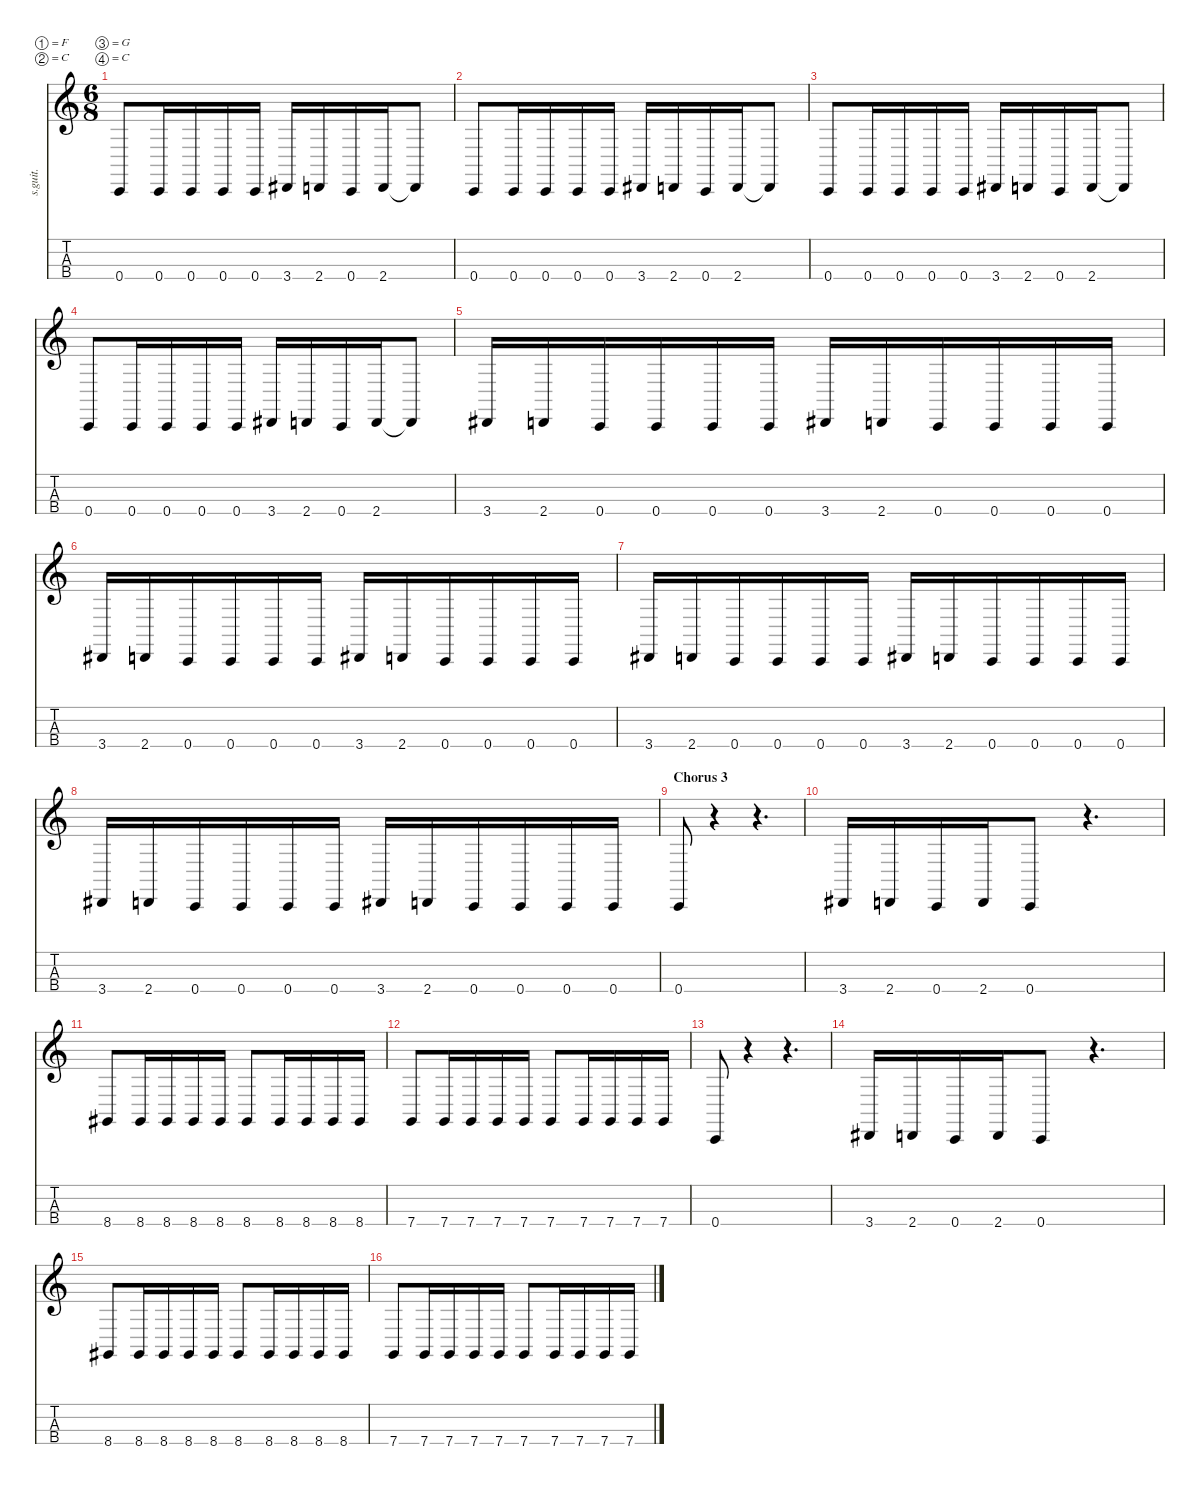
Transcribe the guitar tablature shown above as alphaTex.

\defaultSystemsLayout 4
\hideDynamics
\bracketExtendMode nobrackets
\track ("Shavo Odadjian" "s.guit.") {instrument electricbasspick}
\staff {score tabs}
\tuning (F2 C2 G1 C1)
\ts (6 8)
\tempo (123 hide)
\clef g2
\ks c
0.4.8{lyrics (0 "") lyrics (1 "") lyrics (2 "") lyrics (3 "") lyrics (4 "") dy f} 0.4.16{lyrics (0 "") lyrics (1 "") lyrics (2 "") lyrics (3 "") lyrics (4 "")} 0.4.16{lyrics (0 "") lyrics (1 "") lyrics (2 "") lyrics (3 "") lyrics (4 "")} 0.4.16{lyrics (0 "") lyrics (1 "") lyrics (2 "") lyrics (3 "") lyrics (4 "")} 0.4.16{lyrics (0 "") lyrics (1 "") lyrics (2 "") lyrics (3 "") lyrics (4 "")} 3.4{acc #}.16{lyrics (0 "") lyrics (1 "") lyrics (2 "") lyrics (3 "") lyrics (4 "")} 2.4.16{lyrics (0 "") lyrics (1 "") lyrics (2 "") lyrics (3 "") lyrics (4 "")} 0.4.16{lyrics (0 "") lyrics (1 "") lyrics (2 "") lyrics (3 "") lyrics (4 "")} 2.4.16{lyrics (0 "") lyrics (1 "") lyrics (2 "") lyrics (3 "") lyrics (4 "")} 2.4{t}.8{lyrics (0 "") lyrics (1 "") lyrics (2 "") lyrics (3 "") lyrics (4 "")} |
0.4.8{lyrics (0 "") lyrics (1 "") lyrics (2 "") lyrics (3 "") lyrics (4 "")} 0.4.16{lyrics (0 "") lyrics (1 "") lyrics (2 "") lyrics (3 "") lyrics (4 "")} 0.4.16{lyrics (0 "") lyrics (1 "") lyrics (2 "") lyrics (3 "") lyrics (4 "")} 0.4.16{lyrics (0 "") lyrics (1 "") lyrics (2 "") lyrics (3 "") lyrics (4 "")} 0.4.16{lyrics (0 "") lyrics (1 "") lyrics (2 "") lyrics (3 "") lyrics (4 "")} 3.4{acc #}.16{lyrics (0 "") lyrics (1 "") lyrics (2 "") lyrics (3 "") lyrics (4 "")} 2.4.16{lyrics (0 "") lyrics (1 "") lyrics (2 "") lyrics (3 "") lyrics (4 "")} 0.4.16{lyrics (0 "") lyrics (1 "") lyrics (2 "") lyrics (3 "") lyrics (4 "")} 2.4.16{lyrics (0 "") lyrics (1 "") lyrics (2 "") lyrics (3 "") lyrics (4 "")} 2.4{t}.8{lyrics (0 "") lyrics (1 "") lyrics (2 "") lyrics (3 "") lyrics (4 "")} |
0.4.8{lyrics (0 "") lyrics (1 "") lyrics (2 "") lyrics (3 "") lyrics (4 "")} 0.4.16{lyrics (0 "") lyrics (1 "") lyrics (2 "") lyrics (3 "") lyrics (4 "")} 0.4.16{lyrics (0 "") lyrics (1 "") lyrics (2 "") lyrics (3 "") lyrics (4 "")} 0.4.16{lyrics (0 "") lyrics (1 "") lyrics (2 "") lyrics (3 "") lyrics (4 "")} 0.4.16{lyrics (0 "") lyrics (1 "") lyrics (2 "") lyrics (3 "") lyrics (4 "")} 3.4{acc #}.16{lyrics (0 "") lyrics (1 "") lyrics (2 "") lyrics (3 "") lyrics (4 "")} 2.4.16{lyrics (0 "") lyrics (1 "") lyrics (2 "") lyrics (3 "") lyrics (4 "")} 0.4.16{lyrics (0 "") lyrics (1 "") lyrics (2 "") lyrics (3 "") lyrics (4 "")} 2.4.16{lyrics (0 "") lyrics (1 "") lyrics (2 "") lyrics (3 "") lyrics (4 "")} 2.4{t}.8{lyrics (0 "") lyrics (1 "") lyrics (2 "") lyrics (3 "") lyrics (4 "")} |
0.4.8{lyrics (0 "") lyrics (1 "") lyrics (2 "") lyrics (3 "") lyrics (4 "")} 0.4.16{lyrics (0 "") lyrics (1 "") lyrics (2 "") lyrics (3 "") lyrics (4 "")} 0.4.16{lyrics (0 "") lyrics (1 "") lyrics (2 "") lyrics (3 "") lyrics (4 "")} 0.4.16{lyrics (0 "") lyrics (1 "") lyrics (2 "") lyrics (3 "") lyrics (4 "")} 0.4.16{lyrics (0 "") lyrics (1 "") lyrics (2 "") lyrics (3 "") lyrics (4 "")} 3.4{acc #}.16{lyrics (0 "") lyrics (1 "") lyrics (2 "") lyrics (3 "") lyrics (4 "")} 2.4.16{lyrics (0 "") lyrics (1 "") lyrics (2 "") lyrics (3 "") lyrics (4 "")} 0.4.16{lyrics (0 "") lyrics (1 "") lyrics (2 "") lyrics (3 "") lyrics (4 "")} 2.4.16{lyrics (0 "") lyrics (1 "") lyrics (2 "") lyrics (3 "") lyrics (4 "")} 2.4{t}.8{lyrics (0 "") lyrics (1 "") lyrics (2 "") lyrics (3 "") lyrics (4 "")} |
3.4{acc #}.16{lyrics (0 "") lyrics (1 "") lyrics (2 "") lyrics (3 "") lyrics (4 "")} 2.4.16{lyrics (0 "") lyrics (1 "") lyrics (2 "") lyrics (3 "") lyrics (4 "")} 0.4.16{lyrics (0 "") lyrics (1 "") lyrics (2 "") lyrics (3 "") lyrics (4 "")} 0.4.16{lyrics (0 "") lyrics (1 "") lyrics (2 "") lyrics (3 "") lyrics (4 "")} 0.4.16{lyrics (0 "") lyrics (1 "") lyrics (2 "") lyrics (3 "") lyrics (4 "")} 0.4.16{lyrics (0 "") lyrics (1 "") lyrics (2 "") lyrics (3 "") lyrics (4 "")} 3.4{acc #}.16{lyrics (0 "") lyrics (1 "") lyrics (2 "") lyrics (3 "") lyrics (4 "")} 2.4.16{lyrics (0 "") lyrics (1 "") lyrics (2 "") lyrics (3 "") lyrics (4 "")} 0.4.16{lyrics (0 "") lyrics (1 "") lyrics (2 "") lyrics (3 "") lyrics (4 "")} 0.4.16{lyrics (0 "") lyrics (1 "") lyrics (2 "") lyrics (3 "") lyrics (4 "")} 0.4.16{lyrics (0 "") lyrics (1 "") lyrics (2 "") lyrics (3 "") lyrics (4 "")} 0.4.16{lyrics (0 "") lyrics (1 "") lyrics (2 "") lyrics (3 "") lyrics (4 "")} |
3.4{acc #}.16{lyrics (0 "") lyrics (1 "") lyrics (2 "") lyrics (3 "") lyrics (4 "")} 2.4.16{lyrics (0 "") lyrics (1 "") lyrics (2 "") lyrics (3 "") lyrics (4 "")} 0.4.16{lyrics (0 "") lyrics (1 "") lyrics (2 "") lyrics (3 "") lyrics (4 "")} 0.4.16{lyrics (0 "") lyrics (1 "") lyrics (2 "") lyrics (3 "") lyrics (4 "")} 0.4.16{lyrics (0 "") lyrics (1 "") lyrics (2 "") lyrics (3 "") lyrics (4 "")} 0.4.16{lyrics (0 "") lyrics (1 "") lyrics (2 "") lyrics (3 "") lyrics (4 "")} 3.4{acc #}.16{lyrics (0 "") lyrics (1 "") lyrics (2 "") lyrics (3 "") lyrics (4 "")} 2.4.16{lyrics (0 "") lyrics (1 "") lyrics (2 "") lyrics (3 "") lyrics (4 "")} 0.4.16{lyrics (0 "") lyrics (1 "") lyrics (2 "") lyrics (3 "") lyrics (4 "")} 0.4.16{lyrics (0 "") lyrics (1 "") lyrics (2 "") lyrics (3 "") lyrics (4 "")} 0.4.16{lyrics (0 "") lyrics (1 "") lyrics (2 "") lyrics (3 "") lyrics (4 "")} 0.4.16{lyrics (0 "") lyrics (1 "") lyrics (2 "") lyrics (3 "") lyrics (4 "")} |
3.4{acc #}.16{lyrics (0 "") lyrics (1 "") lyrics (2 "") lyrics (3 "") lyrics (4 "")} 2.4.16{lyrics (0 "") lyrics (1 "") lyrics (2 "") lyrics (3 "") lyrics (4 "")} 0.4.16{lyrics (0 "") lyrics (1 "") lyrics (2 "") lyrics (3 "") lyrics (4 "")} 0.4.16{lyrics (0 "") lyrics (1 "") lyrics (2 "") lyrics (3 "") lyrics (4 "")} 0.4.16{lyrics (0 "") lyrics (1 "") lyrics (2 "") lyrics (3 "") lyrics (4 "")} 0.4.16{lyrics (0 "") lyrics (1 "") lyrics (2 "") lyrics (3 "") lyrics (4 "")} 3.4{acc #}.16{lyrics (0 "") lyrics (1 "") lyrics (2 "") lyrics (3 "") lyrics (4 "")} 2.4.16{lyrics (0 "") lyrics (1 "") lyrics (2 "") lyrics (3 "") lyrics (4 "")} 0.4.16{lyrics (0 "") lyrics (1 "") lyrics (2 "") lyrics (3 "") lyrics (4 "")} 0.4.16{lyrics (0 "") lyrics (1 "") lyrics (2 "") lyrics (3 "") lyrics (4 "")} 0.4.16{lyrics (0 "") lyrics (1 "") lyrics (2 "") lyrics (3 "") lyrics (4 "")} 0.4.16{lyrics (0 "") lyrics (1 "") lyrics (2 "") lyrics (3 "") lyrics (4 "")} |
3.4{acc #}.16{lyrics (0 "") lyrics (1 "") lyrics (2 "") lyrics (3 "") lyrics (4 "")} 2.4.16{lyrics (0 "") lyrics (1 "") lyrics (2 "") lyrics (3 "") lyrics (4 "")} 0.4.16{lyrics (0 "") lyrics (1 "") lyrics (2 "") lyrics (3 "") lyrics (4 "")} 0.4.16{lyrics (0 "") lyrics (1 "") lyrics (2 "") lyrics (3 "") lyrics (4 "")} 0.4.16{lyrics (0 "") lyrics (1 "") lyrics (2 "") lyrics (3 "") lyrics (4 "")} 0.4.16{lyrics (0 "") lyrics (1 "") lyrics (2 "") lyrics (3 "") lyrics (4 "")} 3.4{acc #}.16{lyrics (0 "") lyrics (1 "") lyrics (2 "") lyrics (3 "") lyrics (4 "")} 2.4.16{lyrics (0 "") lyrics (1 "") lyrics (2 "") lyrics (3 "") lyrics (4 "")} 0.4.16{lyrics (0 "") lyrics (1 "") lyrics (2 "") lyrics (3 "") lyrics (4 "")} 0.4.16{lyrics (0 "") lyrics (1 "") lyrics (2 "") lyrics (3 "") lyrics (4 "")} 0.4.16{lyrics (0 "") lyrics (1 "") lyrics (2 "") lyrics (3 "") lyrics (4 "")} 0.4.16{lyrics (0 "") lyrics (1 "") lyrics (2 "") lyrics (3 "") lyrics (4 "")} |
\section ("" "Chorus 3")
\tempo (120 hide)
0.4.8{lyrics (0 "") lyrics (1 "") lyrics (2 "") lyrics (3 "") lyrics (4 "")} r.4 r.4{d} |
3.4{acc #}.16{lyrics (0 "") lyrics (1 "") lyrics (2 "") lyrics (3 "") lyrics (4 "")} 2.4.16{lyrics (0 "") lyrics (1 "") lyrics (2 "") lyrics (3 "") lyrics (4 "")} 0.4.16{lyrics (0 "") lyrics (1 "") lyrics (2 "") lyrics (3 "") lyrics (4 "")} 2.4.16{lyrics (0 "") lyrics (1 "") lyrics (2 "") lyrics (3 "") lyrics (4 "")} 0.4.8{lyrics (0 "") lyrics (1 "") lyrics (2 "") lyrics (3 "") lyrics (4 "")} r.4{d} |
8.4{acc #}.8{lyrics (0 "") lyrics (1 "") lyrics (2 "") lyrics (3 "") lyrics (4 "")} 8.4{acc #}.16{lyrics (0 "") lyrics (1 "") lyrics (2 "") lyrics (3 "") lyrics (4 "")} 8.4{acc #}.16{lyrics (0 "") lyrics (1 "") lyrics (2 "") lyrics (3 "") lyrics (4 "")} 8.4{acc #}.16{lyrics (0 "") lyrics (1 "") lyrics (2 "") lyrics (3 "") lyrics (4 "")} 8.4{acc #}.16{lyrics (0 "") lyrics (1 "") lyrics (2 "") lyrics (3 "") lyrics (4 "")} 8.4{acc #}.8{lyrics (0 "") lyrics (1 "") lyrics (2 "") lyrics (3 "") lyrics (4 "")} 8.4{acc #}.16{lyrics (0 "") lyrics (1 "") lyrics (2 "") lyrics (3 "") lyrics (4 "")} 8.4{acc #}.16{lyrics (0 "") lyrics (1 "") lyrics (2 "") lyrics (3 "") lyrics (4 "")} 8.4{acc #}.16{lyrics (0 "") lyrics (1 "") lyrics (2 "") lyrics (3 "") lyrics (4 "")} 8.4{acc #}.16{lyrics (0 "") lyrics (1 "") lyrics (2 "") lyrics (3 "") lyrics (4 "")} |
7.4.8{lyrics (0 "") lyrics (1 "") lyrics (2 "") lyrics (3 "") lyrics (4 "")} 7.4.16{lyrics (0 "") lyrics (1 "") lyrics (2 "") lyrics (3 "") lyrics (4 "")} 7.4.16{lyrics (0 "") lyrics (1 "") lyrics (2 "") lyrics (3 "") lyrics (4 "")} 7.4.16{lyrics (0 "") lyrics (1 "") lyrics (2 "") lyrics (3 "") lyrics (4 "")} 7.4.16{lyrics (0 "") lyrics (1 "") lyrics (2 "") lyrics (3 "") lyrics (4 "")} 7.4.8{lyrics (0 "") lyrics (1 "") lyrics (2 "") lyrics (3 "") lyrics (4 "")} 7.4.16{lyrics (0 "") lyrics (1 "") lyrics (2 "") lyrics (3 "") lyrics (4 "")} 7.4.16{lyrics (0 "") lyrics (1 "") lyrics (2 "") lyrics (3 "") lyrics (4 "")} 7.4.16{lyrics (0 "") lyrics (1 "") lyrics (2 "") lyrics (3 "") lyrics (4 "")} 7.4.16{lyrics (0 "") lyrics (1 "") lyrics (2 "") lyrics (3 "") lyrics (4 "")} |
0.4.8{lyrics (0 "") lyrics (1 "") lyrics (2 "") lyrics (3 "") lyrics (4 "")} r.4 r.4{d} |
3.4{acc #}.16{lyrics (0 "") lyrics (1 "") lyrics (2 "") lyrics (3 "") lyrics (4 "")} 2.4.16{lyrics (0 "") lyrics (1 "") lyrics (2 "") lyrics (3 "") lyrics (4 "")} 0.4.16{lyrics (0 "") lyrics (1 "") lyrics (2 "") lyrics (3 "") lyrics (4 "")} 2.4.16{lyrics (0 "") lyrics (1 "") lyrics (2 "") lyrics (3 "") lyrics (4 "")} 0.4.8{lyrics (0 "") lyrics (1 "") lyrics (2 "") lyrics (3 "") lyrics (4 "")} r.4{d} |
8.4{acc #}.8{lyrics (0 "") lyrics (1 "") lyrics (2 "") lyrics (3 "") lyrics (4 "")} 8.4{acc #}.16{lyrics (0 "") lyrics (1 "") lyrics (2 "") lyrics (3 "") lyrics (4 "")} 8.4{acc #}.16{lyrics (0 "") lyrics (1 "") lyrics (2 "") lyrics (3 "") lyrics (4 "")} 8.4{acc #}.16{lyrics (0 "") lyrics (1 "") lyrics (2 "") lyrics (3 "") lyrics (4 "")} 8.4{acc #}.16{lyrics (0 "") lyrics (1 "") lyrics (2 "") lyrics (3 "") lyrics (4 "")} 8.4{acc #}.8{lyrics (0 "") lyrics (1 "") lyrics (2 "") lyrics (3 "") lyrics (4 "")} 8.4{acc #}.16{lyrics (0 "") lyrics (1 "") lyrics (2 "") lyrics (3 "") lyrics (4 "")} 8.4{acc #}.16{lyrics (0 "") lyrics (1 "") lyrics (2 "") lyrics (3 "") lyrics (4 "")} 8.4{acc #}.16{lyrics (0 "") lyrics (1 "") lyrics (2 "") lyrics (3 "") lyrics (4 "")} 8.4{acc #}.16{lyrics (0 "") lyrics (1 "") lyrics (2 "") lyrics (3 "") lyrics (4 "")} |
7.4.8{lyrics (0 "") lyrics (1 "") lyrics (2 "") lyrics (3 "") lyrics (4 "")} 7.4.16{lyrics (0 "") lyrics (1 "") lyrics (2 "") lyrics (3 "") lyrics (4 "")} 7.4.16{lyrics (0 "") lyrics (1 "") lyrics (2 "") lyrics (3 "") lyrics (4 "")} 7.4.16{lyrics (0 "") lyrics (1 "") lyrics (2 "") lyrics (3 "") lyrics (4 "")} 7.4.16{lyrics (0 "") lyrics (1 "") lyrics (2 "") lyrics (3 "") lyrics (4 "")} 7.4.8{lyrics (0 "") lyrics (1 "") lyrics (2 "") lyrics (3 "") lyrics (4 "")} 7.4.16{lyrics (0 "") lyrics (1 "") lyrics (2 "") lyrics (3 "") lyrics (4 "")} 7.4.16{lyrics (0 "") lyrics (1 "") lyrics (2 "") lyrics (3 "") lyrics (4 "")} 7.4.16{lyrics (0 "") lyrics (1 "") lyrics (2 "") lyrics (3 "") lyrics (4 "")} 7.4.16{lyrics (0 "") lyrics (1 "") lyrics (2 "") lyrics (3 "") lyrics (4 "")}
